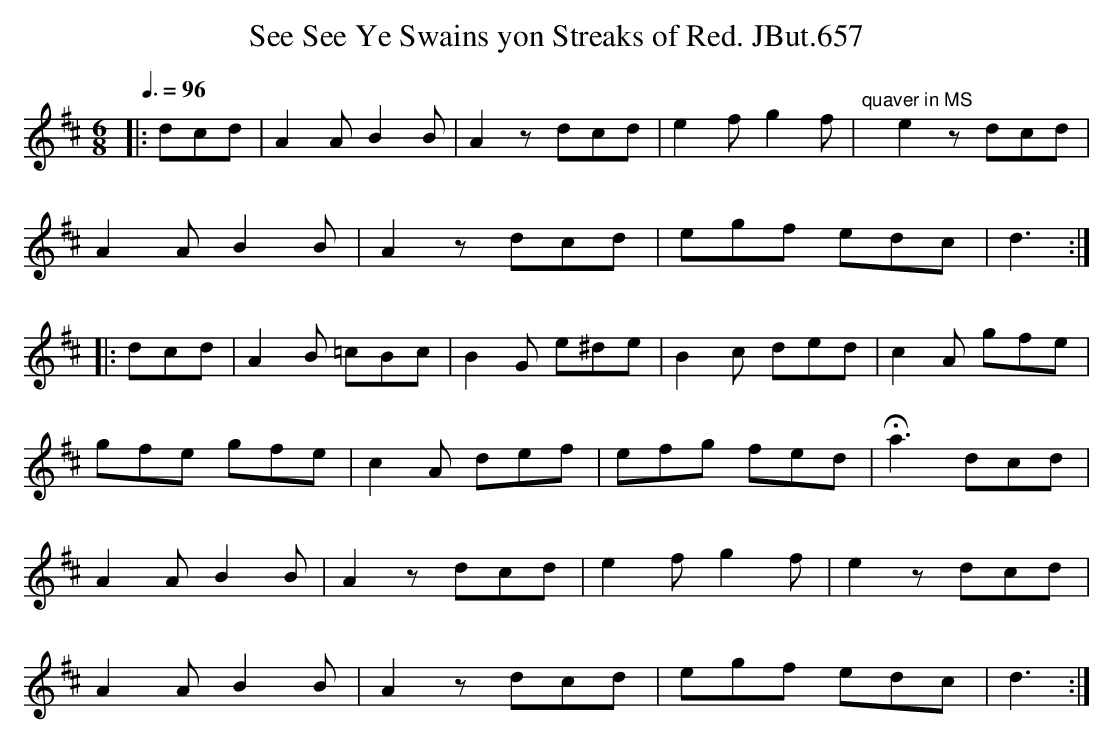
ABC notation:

X:1
T:See See Ye Swains yon Streaks of Red. JBut.657
M:6/8
L:1/8
Q:3/8=96
K:D
|:dcd|A2A B2B|A2z dcd|e2f g2f|"quaver in MS"yy e2z dcd|
A2A B2B|A2z dcd|egf edc|d3:|
|:dcd|A2B =cBc|B2G e^de|B2c ded|c2A gfe|
gfe gfe|c2A def|efg fed|!fermata!a3 dcd|
A2A B2B|A2z dcd|e2f g2f|e2z dcd|
A2A B2B|A2z dcd|egf edc|d3:|
